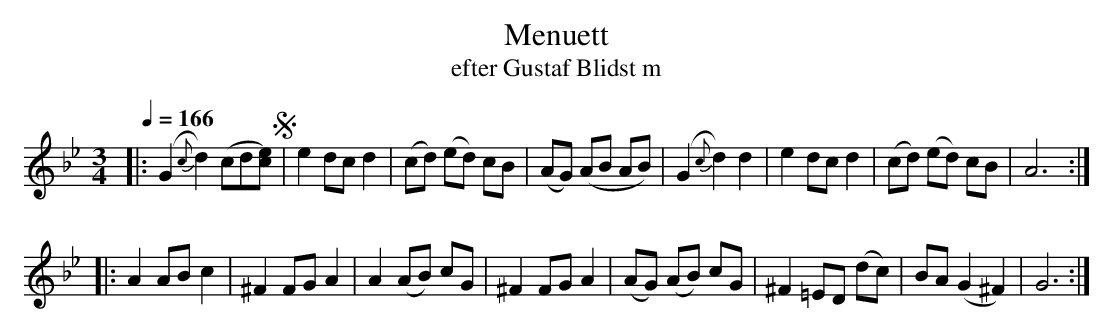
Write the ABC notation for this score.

X:1
T:Menuett
T:efter Gustaf Blidst m
M:3/4
K:Gm
L:1/8
Q:1/4 = 166
|:(G2 {c}d2) (cd[e)c] S| e2 dc d2|) (cd) (ed) cB |(AG) (AB AB)| (G2 {c}d2) d2 | e2 dc d2| (cd) (ed) cB | A6 :|
|: A2 AB c2| ^F2 FG A2| A2 (AB) cG | ^F2 FG A2| (AG) (AB) cG | ^F2 =ED (dc) | BA (G2 ^F2) | G6 :|
